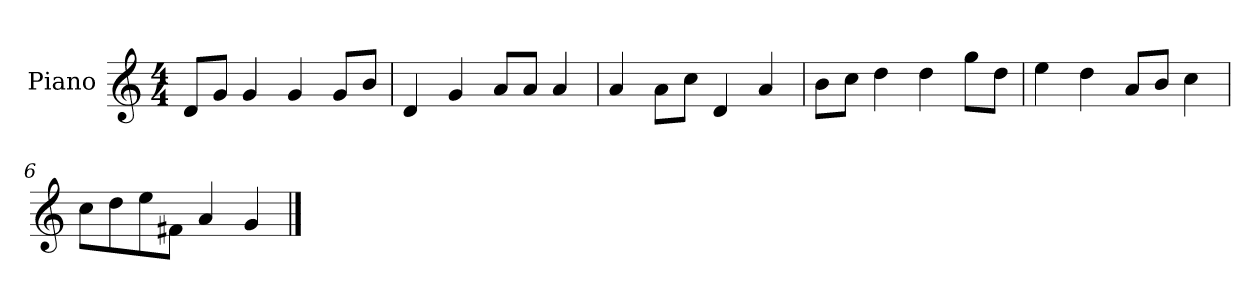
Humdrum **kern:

**kern
*part1
*staff1
*I"Piano
*I'P-no
*clefG2
*k[]
*M4/4
*MM90
=1
8d/L
8g/J
4g/
4g/
8g/L
8b/J
=2
4d/
4g/
8a/L
8a/J
4a/
=3
4a/
8a\L
8cc\J
4d/
4a/
=4
8b\L
8cc\J
4dd\
4dd\
8gg\L
8dd\J
=5
4ee\
4dd\
8a/L
8b/J
4cc\
=6
8cc\L
8dd\
8ee\
8f#X\J
4a/
4g/
==
*-
